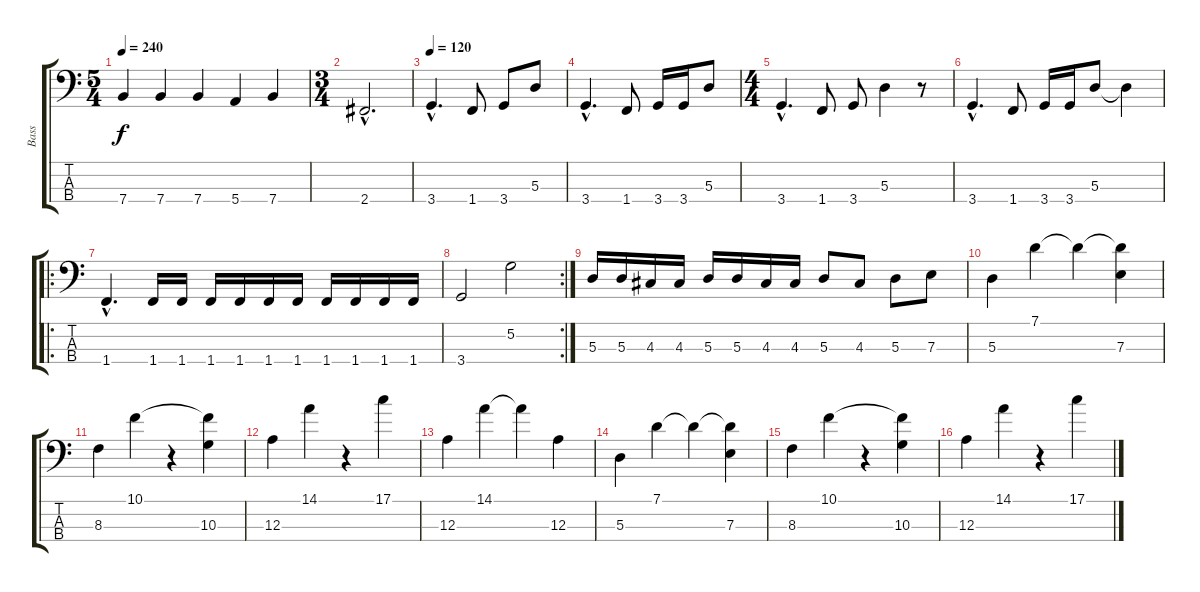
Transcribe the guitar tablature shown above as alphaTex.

\track ("Bass" "Bass") {instrument electricbassfinger}
\staff {score tabs}
\tuning (G2 D2 A1 E1) {hide}
\ts (5 4)
\tempo 240
\clef f4
\ks c
7.4.4{dy f} 7.4.4 7.4.4 5.4.4 7.4.4 |
\ts (3 4)
2.4{hac}.2{d} |
\tempo 120
3.4{hac}.4{d} 1.4.8 3.4.8 5.3.8 |
3.4{hac}.4{d} 1.4.8 3.4.16 3.4.16 5.3.8 |
\ts (4 4)
3.4{hac}.4{d} 1.4.8 3.4.8 5.3.4 r.8 |
3.4{hac}.4{d} 1.4.8 3.4.16 3.4.16 5.3.8 5.3{t}.4 |
\ro
1.4{hac}.4{d} 1.4.16 1.4.16 1.4.16 1.4.16 1.4.16 1.4.16 1.4.16 1.4.16 1.4.16 1.4.16 |
\rc 2
3.4.2 5.2.2 |
5.3.16 5.3.16 4.3.16 4.3.16 5.3.16 5.3.16 4.3.16 4.3.16 5.3.8 4.3.8 5.3.8 7.3.8 |
5.3.4 7.1.4 7.1{t}.4 (7.1{t} 7.3).4 |
8.3.4 10.1.4 r.4 (10.1{t} 10.3).4 |
12.3.4 14.1.4 r.4 17.1.4 |
12.3.4 14.1.4 14.1{t}.4 12.3.4 |
5.3.4 7.1.4 7.1{t}.4 (7.1{t} 7.3).4 |
8.3.4 10.1.4 r.4 (10.1{t} 10.3).4 |
12.3.4 14.1.4 r.4 17.1.4
